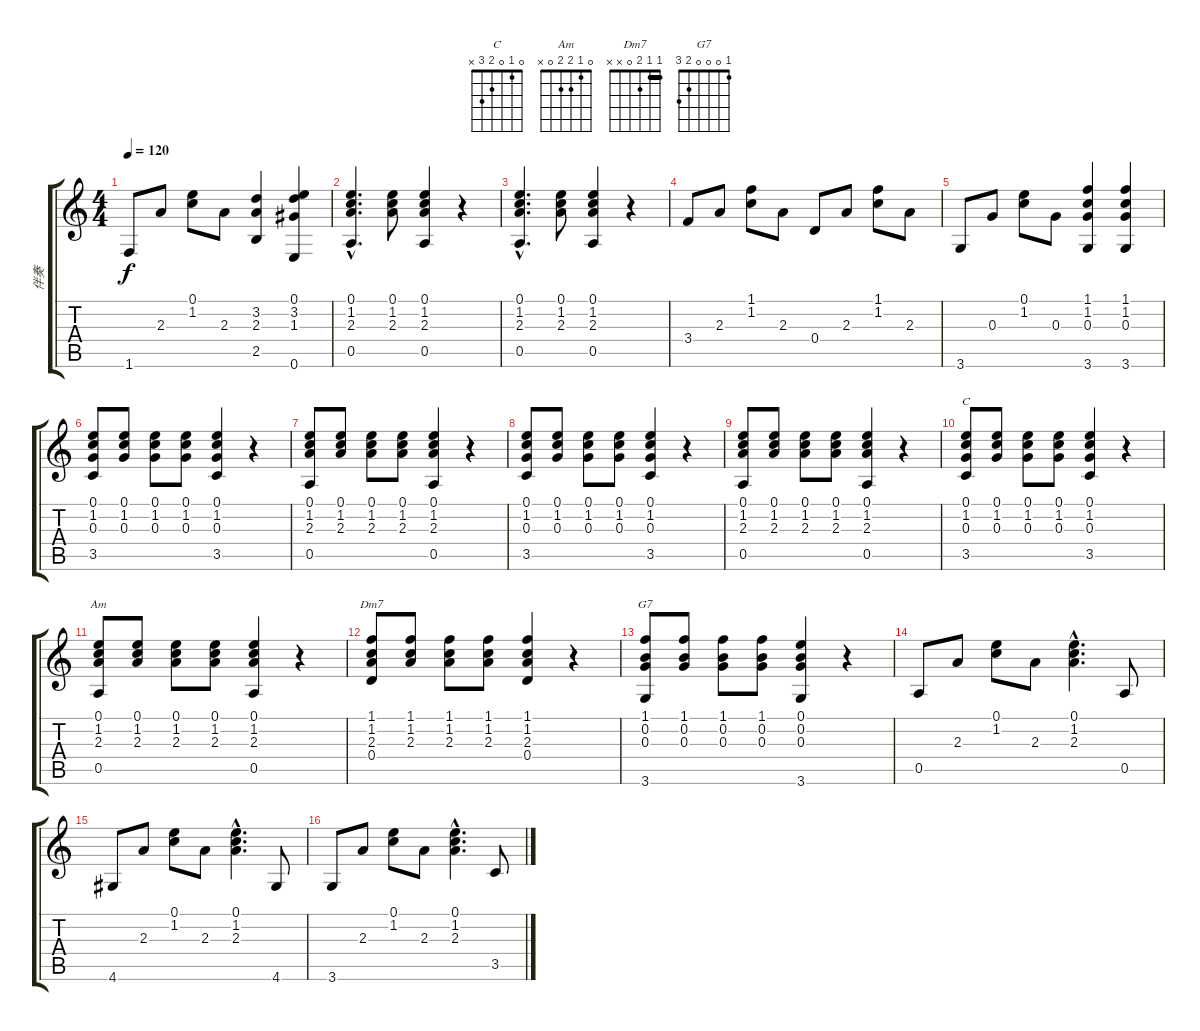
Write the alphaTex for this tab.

\track ("伴奏" "伴奏") {instrument acousticguitarnylon}
\staff {score tabs}
\tuning (E4 B3 G3 D3 A2 E2) {hide}
\chord ("C" 0 1 0 2 3 x)
\chord ("Am" 0 1 2 2 0 x)
\chord ("Dm7" 1 1 2 0 x x) {barre 1}
\chord ("G7" 1 0 0 0 2 3)
\ts (4 4)
\tempo 120
\clef g2
\ks c
1.6.8{dy f} 2.3.8 (0.1 1.2).8 2.3.8 (3.2 2.3 2.5).4 (0.1 3.2 1.3 0.6).4 |
(0.1{hac} 1.2{hac} 2.3{hac} 0.5{hac}).4{d} (0.1 1.2 2.3).8 (0.1 1.2 2.3 0.5).4 r.4 |
(0.1{hac} 1.2{hac} 2.3{hac} 0.5{hac}).4{d} (0.1 1.2 2.3).8 (0.1 1.2 2.3 0.5).4 r.4 |
3.4.8 2.3.8 (1.1 1.2).8 2.3.8 0.4.8 2.3.8 (1.1 1.2).8 2.3.8 |
3.6.8 0.3.8 (0.1 1.2).8 0.3.8 (1.1 1.2 0.3 3.6).4 (1.1 1.2 0.3 3.6).4 |
(0.1 1.2 0.3 3.5).8 (0.1 1.2 0.3).8 (0.1 1.2 0.3).8 (0.1 1.2 0.3).8 (0.1 1.2 0.3 3.5).4 r.4 |
(0.1 1.2 2.3 0.5).8 (0.1 1.2 2.3).8 (0.1 1.2 2.3).8 (0.1 1.2 2.3).8 (0.1 1.2 2.3 0.5).4 r.4 |
(0.1 1.2 0.3 3.5).8 (0.1 1.2 0.3).8 (0.1 1.2 0.3).8 (0.1 1.2 0.3).8 (0.1 1.2 0.3 3.5).4 r.4 |
(0.1 1.2 2.3 0.5).8 (0.1 1.2 2.3).8 (0.1 1.2 2.3).8 (0.1 1.2 2.3).8 (0.1 1.2 2.3 0.5).4 r.4 |
(0.1 1.2 0.3 3.5).8{ch "C"} (0.1 1.2 0.3).8 (0.1 1.2 0.3).8 (0.1 1.2 0.3).8 (0.1 1.2 0.3 3.5).4 r.4 |
(0.1 1.2 2.3 0.5).8{ch "Am"} (0.1 1.2 2.3).8 (0.1 1.2 2.3).8 (0.1 1.2 2.3).8 (0.1 1.2 2.3 0.5).4 r.4 |
(1.1 1.2 2.3 0.4).8{ch "Dm7"} (1.1 1.2 2.3).8 (1.1 1.2 2.3).8 (1.1 1.2 2.3).8 (1.1 1.2 2.3 0.4).4 r.4 |
(1.1 0.2 0.3 3.6).8{ch "G7"} (1.1 0.2 0.3).8 (1.1 0.2 0.3).8 (1.1 0.2 0.3).8 (0.1 0.2 0.3 3.6).4 r.4 |
0.5.8 2.3.8 (0.1 1.2).8 2.3.8 (0.1{hac} 1.2{hac} 2.3{hac}).4{d} 0.5.8 |
4.6.8 2.3.8 (0.1 1.2).8 2.3.8 (0.1{hac} 1.2{hac} 2.3{hac}).4{d} 4.6.8 |
3.6.8 2.3.8 (0.1 1.2).8 2.3.8 (0.1{hac} 1.2{hac} 2.3{hac}).4{d} 3.5.8
